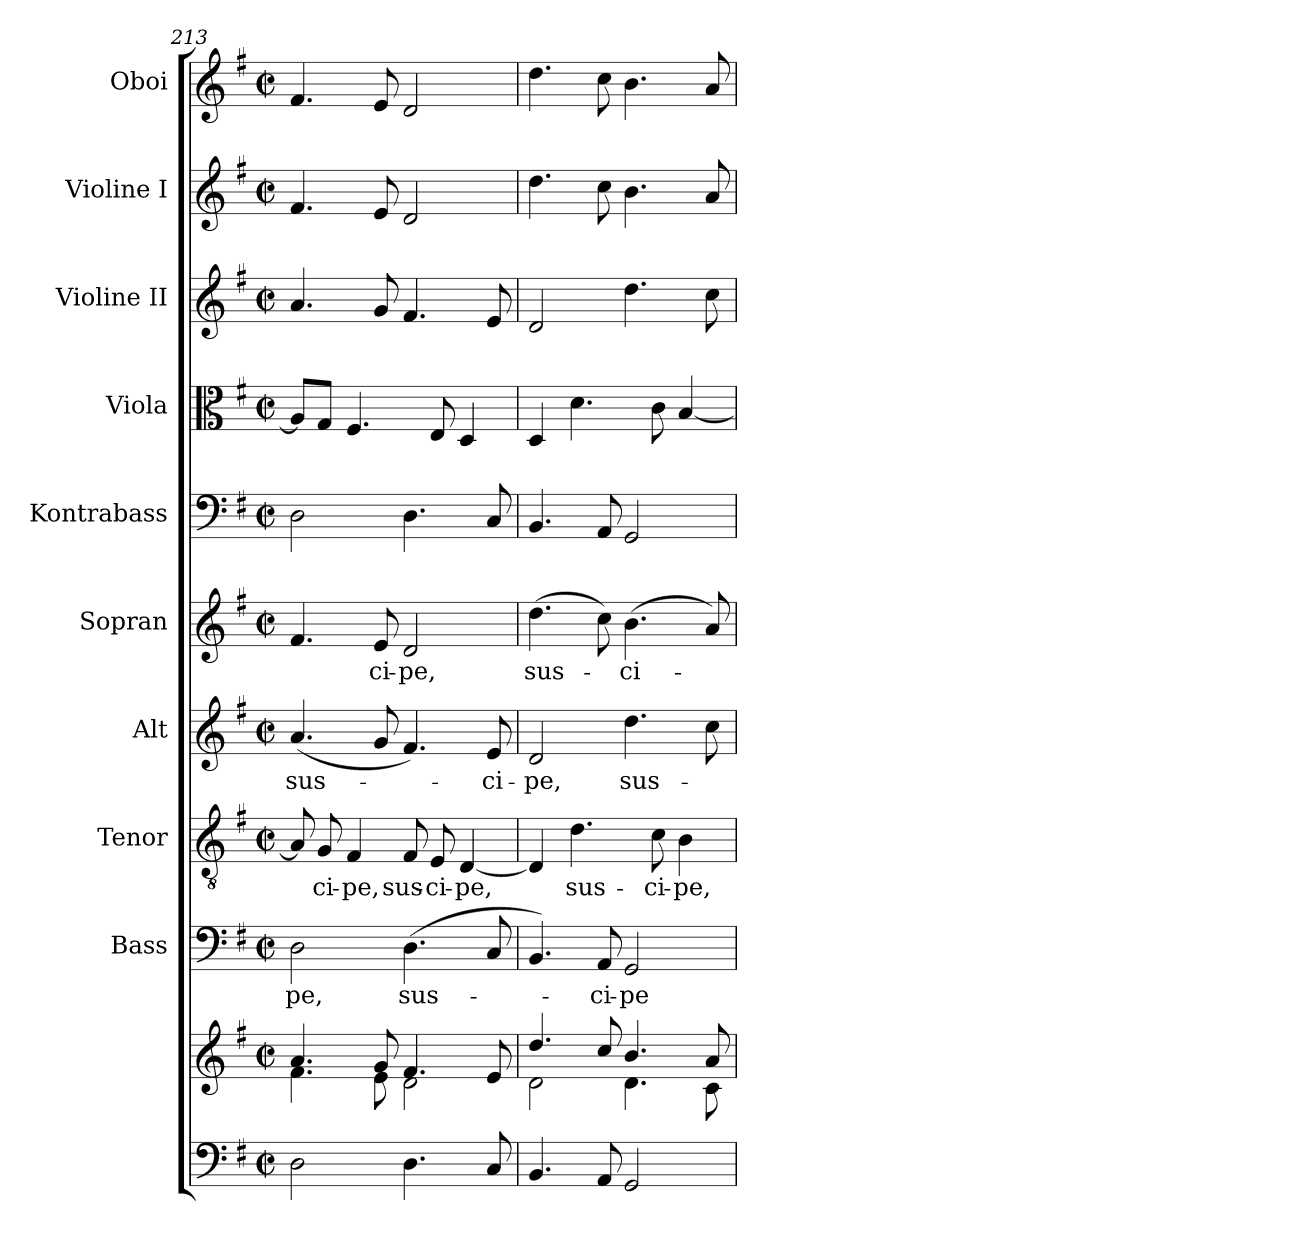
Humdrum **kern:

**kern	**kern	**kern	**text	**kern	**text	**kern	**text	**kern	**text	**kern	**kern	**kern	**kern	**kern
*part10	*part10	*part9	*part9	*part8	*part8	*part7	*part7	*part6	*part6	*part5	*part4	*part3	*part2	*part1
*staff11	*staff10	*staff9	*staff9	*staff8	*staff8	*staff7	*staff7	*staff6	*staff6	*staff5	*staff4	*staff3	*staff2	*staff1
*	*	*I"Bass	*	*I"Tenor	*	*I"Alt	*	*I"Sopran	*	*I"Kontrabass	*I"Viola	*I"Violine II	*I"Violine I	*I"Oboi
*	*	*I'B.	*	*I'T.	*	*I'A.	*	*I'S.	*	*I'Kb.	*I'Vla.	*I'Vl. II	*I'Vl. I	*I'Ob.
*clefF4	*clefG2	*clefF4	*	*clefGv2	*	*clefG2	*	*clefG2	*	*clefF4	*clefC3	*clefG2	*clefG2	*clefG2
*	*	*	*	*	*	*	*	*	*	*ITrd7c12	*	*	*	*
*k[f#]	*k[f#]	*k[f#]	*	*k[f#]	*	*k[f#]	*	*k[f#]	*	*k[f#]	*k[f#]	*k[f#]	*k[f#]	*k[f#]
*G:	*G:	*G:	*	*G:	*	*G:	*	*G:	*	*G:	*G:	*G:	*G:	*G:
*M2/2	*M2/2	*M2/2	*	*M2/2	*	*M2/2	*	*M2/2	*	*M2/2	*M2/2	*M2/2	*M2/2	*M2/2
*met(c|)	*met(c|)	*met(c|)	*	*met(c|)	*	*met(c|)	*	*met(c|)	*	*met(c|)	*met(c|)	*met(c|)	*met(c|)	*met(c|)
=213	=213	=213	=213	=213	=213	=213	=213	=213	=213	=213	=213	=213	=213	=213
*	*^	*	*	*	*	*	*	*	*	*	*	*	*	*
!	!	!	!	!LO:LY:b	!	!	!	!LO:LY:b	!	!	!	!	!	!	!
2D\	4.a/	4.f#\	2D\	-pe,	8A/]	.	(<4.a/	sus-	4.f#/	.	2DD\	8A/L]	4.a/	4.f#/	4.f#/
!	!	!	!	!	!	!LO:LY:b	!	!	!	!	!	!	!	!	!
.	.	.	.	.	8G/	-ci-	.	.	.	.	.	8G/J	.	.	.
!	!	!	!	!	!	!LO:LY:b	!	!	!	!	!	!	!	!	!
.	.	.	.	.	4F#/	-pe,	.	.	.	.	.	4.F#/	.	.	.
!	!	!	!	!	!	!	!	!	!	!LO:LY:b	!	!	!	!	!
.	8g/	8e\	.	.	.	.	8g/	.	8e/	-ci-	.	.	8g/	8e/	8e/
!	!	!	!	!LO:LY:b	!	!LO:LY:b	!	!	!	!LO:LY:b	!	!	!	!	!
4.D\	4.f#/	2d\	(>4.D\	sus-	8F#/	sus-	4.f#/)	.	2d/	-pe,	4.DD\	.	4.f#/	2d/	2d/
!	!	!	!	!	!	!LO:LY:b	!	!	!	!	!	!	!	!	!
.	.	.	.	.	8E/	-ci-	.	.	.	.	.	8E/	.	.	.
!	!	!	!	!	!	!LO:LY:b	!	!	!	!	!	!	!	!	!
.	.	.	.	.	[4D/	-pe,	.	.	.	.	.	4D/	.	.	.
!	!	!	!	!	!	!	!	!LO:LY:b	!	!	!	!	!	!	!
8C/	8e/	.	8C/	.	.	.	8e/	-ci-	.	.	8CC/	.	8e/	.	.
!!LO:PB:g=z
=214	=214	=214	=214	=214	=214	=214	=214	=214	=214	=214	=214	=214	=214	=214	=214
!	!	!	!	!	!	!	!	!LO:LY:b	!	!LO:LY:b	!	!	!	!	!
4.BB/	4.dd/	2d\	4.BB/)	.	4D/]	.	2d/	-pe,	(>4.dd\	sus-	4.BBB/	4D/	2d/	4.dd\	4.dd\
!	!	!	!	!	!	!LO:LY:b	!	!	!	!	!	!	!	!	!
.	.	.	.	.	4.d\	sus-	.	.	.	.	.	4.d\	.	.	.
!	!	!	!	!LO:LY:b	!	!	!	!	!	!	!	!	!	!	!
8AA/	8cc/	.	8AA/	-ci-	.	.	.	.	8cc\)	.	8AAA/	.	.	8cc\	8cc\
!	!	!	!	!LO:LY:b	!	!	!	!LO:LY:b	!	!LO:LY:b	!	!	!	!	!
2GG/	4.b/	4.d\	2GG/	-pe	.	.	4.dd\	sus-	(>4.b\	-ci-	2GGG/	.	4.dd\	4.b\	4.b\
!	!	!	!	!	!	!LO:LY:b	!	!	!	!	!	!	!	!	!
.	.	.	.	.	8c\	-ci-	.	.	.	.	.	8c\	.	.	.
!	!	!	!	!	!	!LO:LY:b	!	!	!	!	!	!	!	!	!
.	.	.	.	.	4B\	-pe,	.	.	.	.	.	[4B/	.	.	.
.	8a/	8c\	.	.	.	.	8cc\	.	8a/)	.	.	.	8cc\	8a/	8a/
*	*v	*v	*	*	*	*	*	*	*	*	*	*	*	*	*
=	=	=	=	=	=	=	=	=	=	=	=	=	=	=
*-	*-	*-	*-	*-	*-	*-	*-	*-	*-	*-	*-	*-	*-	*-
